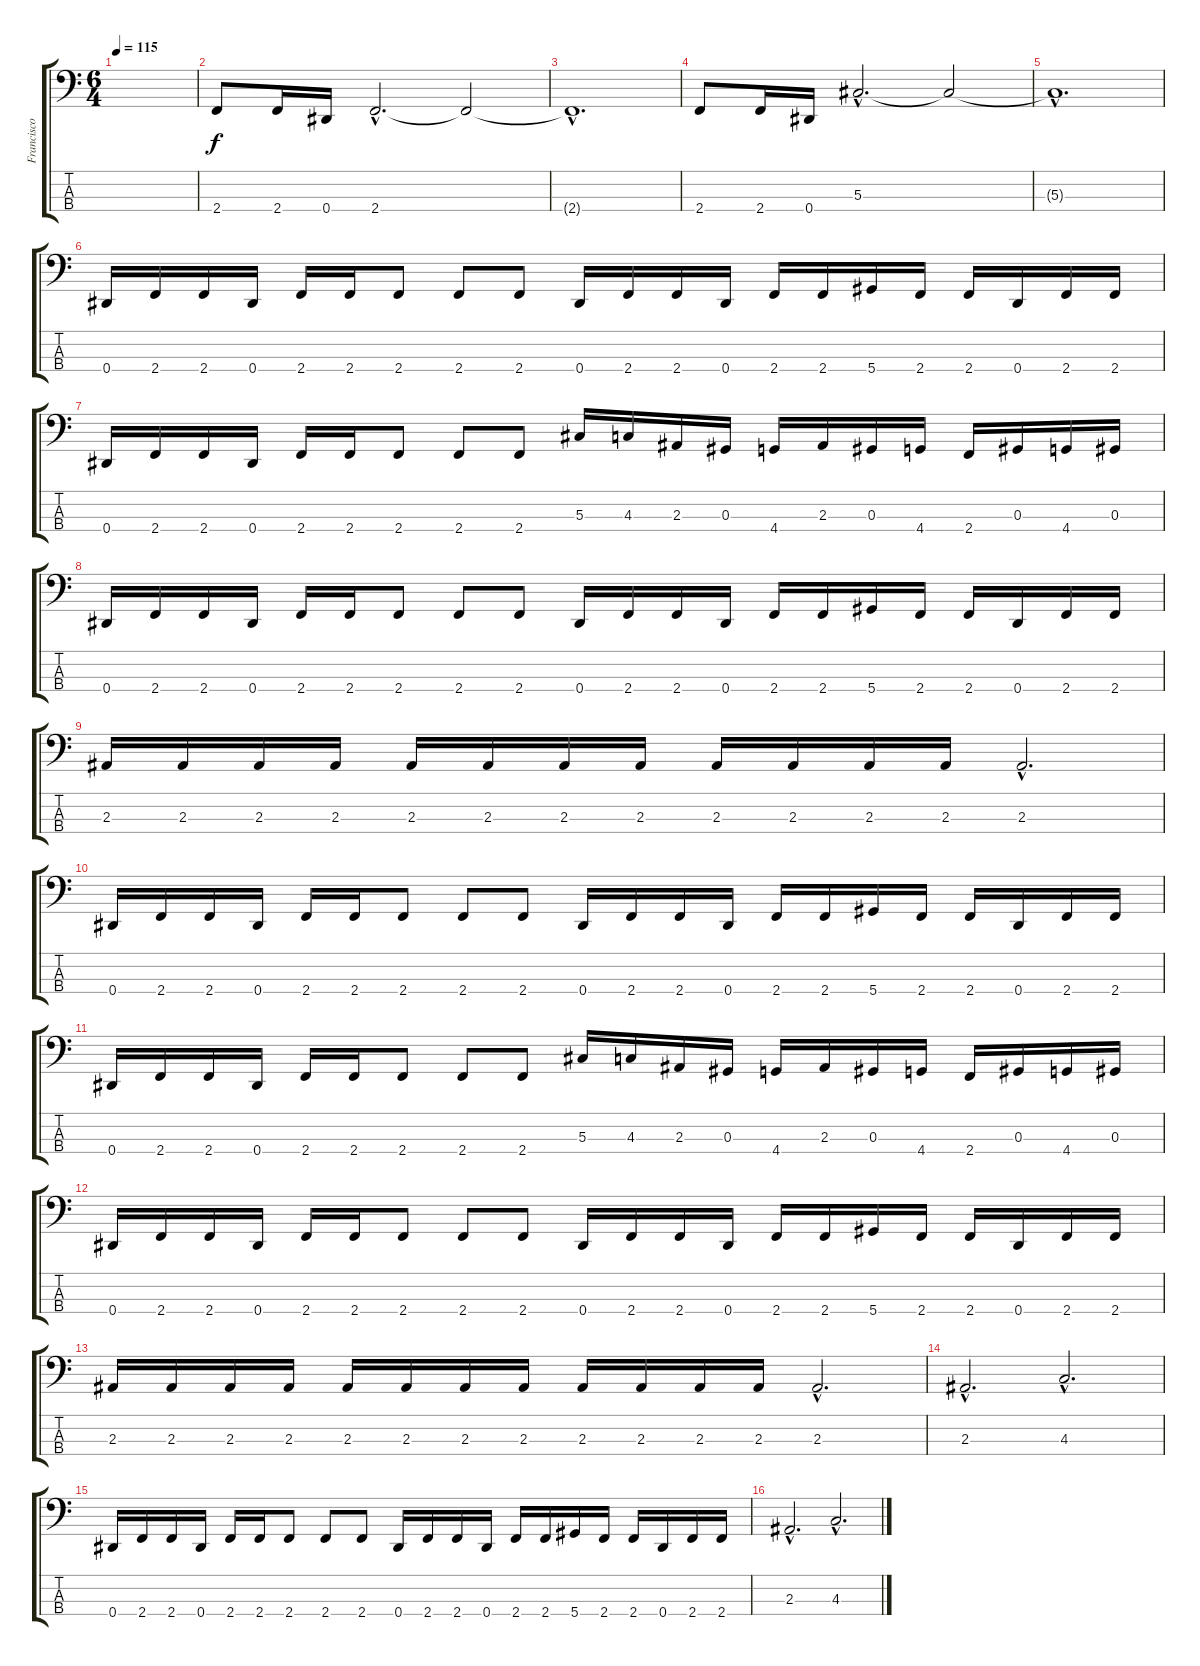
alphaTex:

\track ("Francisco Fidalgo" "Francisco ") {instrument electricbasspick}
\staff {score tabs}
\tuning (Gb2 Db2 Ab1 Eb1) {hide}
\ts (6 4)
\tempo 115
\clef f4
\ks c
|
2.4.8 2.4.16 0.4.16 2.4{hac}.2{d} 2.4{t}.2 |
2.4{hac t}.1{d} |
2.4.8 2.4.16 0.4.16 5.3{hac}.2{d} 5.3{t}.2 |
5.3{hac t}.1{d} |
0.4.16 2.4.16 2.4.16 0.4.16 2.4.16 2.4.16 2.4.8 2.4.8 2.4.8 0.4.16 2.4.16 2.4.16 0.4.16 2.4.16 2.4.16 5.4.16 2.4.16 2.4.16 0.4.16 2.4.16 2.4.16 |
0.4.16 2.4.16 2.4.16 0.4.16 2.4.16 2.4.16 2.4.8 2.4.8 2.4.8 5.3.16 4.3.16 2.3.16 0.3.16 4.4.16 2.3.16 0.3.16 4.4.16 2.4.16 0.3.16 4.4.16 0.3.16 |
0.4.16 2.4.16 2.4.16 0.4.16 2.4.16 2.4.16 2.4.8 2.4.8 2.4.8 0.4.16 2.4.16 2.4.16 0.4.16 2.4.16 2.4.16 5.4.16 2.4.16 2.4.16 0.4.16 2.4.16 2.4.16 |
2.3.16 2.3.16 2.3.16 2.3.16 2.3.16 2.3.16 2.3.16 2.3.16 2.3.16 2.3.16 2.3.16 2.3.16 2.3{hac}.2{d} |
0.4.16 2.4.16 2.4.16 0.4.16 2.4.16 2.4.16 2.4.8 2.4.8 2.4.8 0.4.16 2.4.16 2.4.16 0.4.16 2.4.16 2.4.16 5.4.16 2.4.16 2.4.16 0.4.16 2.4.16 2.4.16 |
0.4.16 2.4.16 2.4.16 0.4.16 2.4.16 2.4.16 2.4.8 2.4.8 2.4.8 5.3.16 4.3.16 2.3.16 0.3.16 4.4.16 2.3.16 0.3.16 4.4.16 2.4.16 0.3.16 4.4.16 0.3.16 |
0.4.16 2.4.16 2.4.16 0.4.16 2.4.16 2.4.16 2.4.8 2.4.8 2.4.8 0.4.16 2.4.16 2.4.16 0.4.16 2.4.16 2.4.16 5.4.16 2.4.16 2.4.16 0.4.16 2.4.16 2.4.16 |
2.3.16 2.3.16 2.3.16 2.3.16 2.3.16 2.3.16 2.3.16 2.3.16 2.3.16 2.3.16 2.3.16 2.3.16 2.3{hac}.2{d} |
2.3{hac}.2{d} 4.3{hac}.2{d} |
0.4.16 2.4.16 2.4.16 0.4.16 2.4.16 2.4.16 2.4.8 2.4.8 2.4.8 0.4.16 2.4.16 2.4.16 0.4.16 2.4.16 2.4.16 5.4.16 2.4.16 2.4.16 0.4.16 2.4.16 2.4.16 |
2.3{hac}.2{d} 4.3{hac}.2{d}
